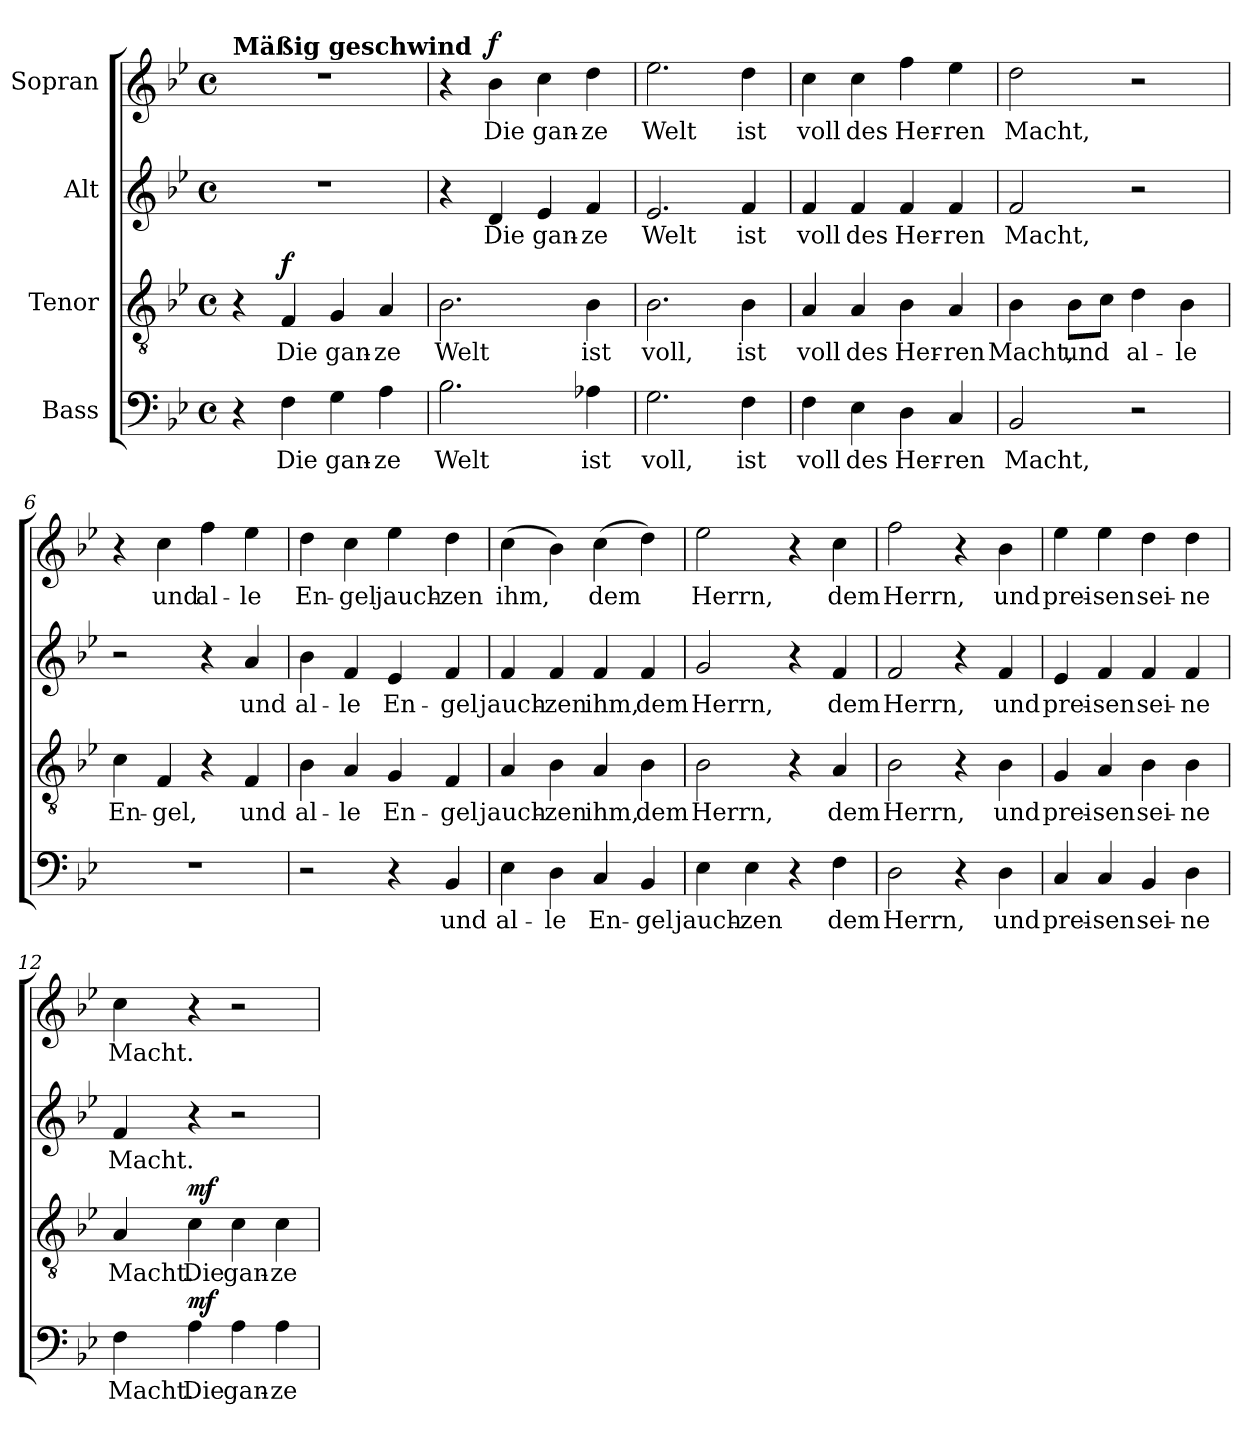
**kern	**text	**dynam	**kern	**text	**dynam	**kern	**text	**kern	**text	**dynam
*part4	*part4	*part4	*part3	*part3	*part3	*part2	*part2	*part1	*part1	*part1
*staff4	*staff4	*staff4	*staff3	*staff3	*staff3	*staff2	*staff2	*staff1	*staff1	*staff1
*I"Bass	*	*	*I"Tenor	*	*	*I"Alt	*	*I"Sopran	*	*
*clefF4	*	*	*clefGv2	*	*	*clefG2	*	*clefG2	*	*
*k[b-e-]	*	*	*k[b-e-]	*	*	*k[b-e-]	*	*k[b-e-]	*	*
*M4/4	*	*	*M4/4	*	*	*M4/4	*	*M4/4	*	*
*met(c)	*	*	*met(c)	*	*	*met(c)	*	*met(c)	*	*
=1	=1	=1	=1	=1	=1	=1	=1	=1	=1	=1
!	!	!	!	!	!	!	!	!LO:TX:a:B:t=Mäßig geschwind	!	!
4r	.	.	4r	.	.	1r	.	1r	.	.
!	!LO:LY:b	!	!	!LO:LY:b	!LO:DY:a	!	!	!	!	!
4F\	Die	.	4F/	Die	f	.	.	.	.	.
!	!LO:LY:b	!	!	!LO:LY:b	!	!	!	!	!	!
4G\	gan-	.	4G/	gan-	.	.	.	.	.	.
!	!LO:LY:b	!	!	!LO:LY:b	!	!	!	!	!	!
4A\	-ze	.	4A/	-ze	.	.	.	.	.	.
=2	=2	=2	=2	=2	=2	=2	=2	=2	=2	=2
!	!LO:LY:b	!	!	!LO:LY:b	!	!	!	!	!	!
2.B-\	Welt	.	2.B-\	Welt	.	4r	.	4r	.	.
!	!	!	!	!	!	!	!LO:LY:b	!	!LO:LY:b	!LO:DY:a
.	.	.	.	.	.	4d/	Die	4b-\	Die	f
!	!	!	!	!	!	!	!LO:LY:b	!	!LO:LY:b	!
.	.	.	.	.	.	4e-/	gan-	4cc\	gan-	.
!	!LO:LY:b	!	!	!LO:LY:b	!	!	!LO:LY:b	!	!LO:LY:b	!
4A-X\	ist	.	4B-\	ist	.	4f/	-ze	4dd\	-ze	.
=3	=3	=3	=3	=3	=3	=3	=3	=3	=3	=3
!	!LO:LY:b	!	!	!LO:LY:b	!	!	!LO:LY:b	!	!LO:LY:b	!
2.G\	voll,	.	2.B-\	voll,	.	2.e-/	Welt	2.ee-\	Welt	.
!	!LO:LY:b	!	!	!LO:LY:b	!	!	!LO:LY:b	!	!LO:LY:b	!
4F\	ist	.	4B-\	ist	.	4f/	ist	4dd\	ist	.
=4	=4	=4	=4	=4	=4	=4	=4	=4	=4	=4
!	!LO:LY:b	!	!	!LO:LY:b	!	!	!LO:LY:b	!	!LO:LY:b	!
4F\	voll	.	4A/	voll	.	4f/	voll	4cc\	voll	.
!	!LO:LY:b	!	!	!LO:LY:b	!	!	!LO:LY:b	!	!LO:LY:b	!
4E-\	des	.	4A/	des	.	4f/	des	4cc\	des	.
!	!LO:LY:b	!	!	!LO:LY:b	!	!	!LO:LY:b	!	!LO:LY:b	!
4D\	Her-	.	4B-\	Her-	.	4f/	Her-	4ff\	Her-	.
!	!LO:LY:b	!	!	!LO:LY:b	!	!	!LO:LY:b	!	!LO:LY:b	!
4C/	-ren	.	4A/	-ren	.	4f/	-ren	4ee-\	-ren	.
!!LO:LB:g=z
=5	=5	=5	=5	=5	=5	=5	=5	=5	=5	=5
!	!LO:LY:b	!	!	!LO:LY:b	!	!	!LO:LY:b	!	!LO:LY:b	!
2BB-/	Macht,	.	4B-\	Macht,	.	2f/	Macht,	2dd\	Macht,	.
!	!	!	!	!LO:LY:b	!	!	!	!	!	!
.	.	.	8B-\L	und	.	.	.	.	.	.
.	.	.	8c\J	.	.	.	.	.	.	.
!	!	!	!	!LO:LY:b	!	!	!	!	!	!
2r	.	.	4d\	al-	.	2r	.	2r	.	.
!	!	!	!	!LO:LY:b	!	!	!	!	!	!
.	.	.	4B-\	-le	.	.	.	.	.	.
=6	=6	=6	=6	=6	=6	=6	=6	=6	=6	=6
!	!	!	!	!LO:LY:b	!	!	!	!	!	!
1r	.	.	4c\	En-	.	2r	.	4r	.	.
!	!	!	!	!LO:LY:b	!	!	!	!	!LO:LY:b	!
.	.	.	4F/	-gel,	.	.	.	4cc\	und	.
!	!	!	!	!	!	!	!	!	!LO:LY:b	!
.	.	.	4r	.	.	4r	.	4ff\	al-	.
!	!	!	!	!LO:LY:b	!	!	!LO:LY:b	!	!LO:LY:b	!
.	.	.	4F/	und	.	4a/	und	4ee-\	-le	.
=7	=7	=7	=7	=7	=7	=7	=7	=7	=7	=7
!	!	!	!	!LO:LY:b	!	!	!LO:LY:b	!	!LO:LY:b	!
2r	.	.	4B-\	al-	.	4b-\	al-	4dd\	En-	.
!	!	!	!	!LO:LY:b	!	!	!LO:LY:b	!	!LO:LY:b	!
.	.	.	4A/	-le	.	4f/	-le	4cc\	-gel	.
!	!	!	!	!LO:LY:b	!	!	!LO:LY:b	!	!LO:LY:b	!
4r	.	.	4G/	En-	.	4e-/	En-	4ee-\	jauch-	.
!	!LO:LY:b	!	!	!LO:LY:b	!	!	!LO:LY:b	!	!LO:LY:b	!
4BB-/	und	.	4F/	-gel	.	4f/	-gel	4dd\	-zen	.
=8	=8	=8	=8	=8	=8	=8	=8	=8	=8	=8
!	!LO:LY:b	!	!	!LO:LY:b	!	!	!LO:LY:b	!	!LO:LY:b	!
4E-\	al-	.	4A/	jauch-	.	4f/	jauch-	(4cc\	ihm,	.
!	!LO:LY:b	!	!	!LO:LY:b	!	!	!LO:LY:b	!	!	!
4D\	-le	.	4B-\	-zen	.	4f/	-zen	4b-\)	.	.
!	!LO:LY:b	!	!	!LO:LY:b	!	!	!LO:LY:b	!	!LO:LY:b	!
4C/	En-	.	4A/	ihm,	.	4f/	ihm,	(4cc\	dem	.
!	!LO:LY:b	!	!	!LO:LY:b	!	!	!LO:LY:b	!	!	!
4BB-/	-gel	.	4B-\	dem	.	4f/	dem	4dd\)	.	.
!!LO:LB:g=z
=9	=9	=9	=9	=9	=9	=9	=9	=9	=9	=9
!	!LO:LY:b	!	!	!LO:LY:b	!	!	!LO:LY:b	!	!LO:LY:b	!
4E-\	jauch-	.	2B-\	Herrn,	.	2g/	Herrn,	2ee-\	Herrn,	.
!	!LO:LY:b	!	!	!	!	!	!	!	!	!
4E-\	-zen	.	.	.	.	.	.	.	.	.
4r	.	.	4r	.	.	4r	.	4r	.	.
!	!LO:LY:b	!	!	!LO:LY:b	!	!	!LO:LY:b	!	!LO:LY:b	!
4F\	dem	.	4A/	dem	.	4f/	dem	4cc\	dem	.
=10	=10	=10	=10	=10	=10	=10	=10	=10	=10	=10
!	!LO:LY:b	!	!	!LO:LY:b	!	!	!LO:LY:b	!	!LO:LY:b	!
2D\	Herrn,	.	2B-\	Herrn,	.	2f/	Herrn,	2ff\	Herrn,	.
4r	.	.	4r	.	.	4r	.	4r	.	.
!	!LO:LY:b	!	!	!LO:LY:b	!	!	!LO:LY:b	!	!LO:LY:b	!
4D\	und	.	4B-\	und	.	4f/	und	4b-\	und	.
=11	=11	=11	=11	=11	=11	=11	=11	=11	=11	=11
!	!LO:LY:b	!	!	!LO:LY:b	!	!	!LO:LY:b	!	!LO:LY:b	!
4C/	prei-	.	4G/	prei-	.	4e-/	prei-	4ee-\	prei-	.
!	!LO:LY:b	!	!	!LO:LY:b	!	!	!LO:LY:b	!	!LO:LY:b	!
4C/	-sen	.	4A/	-sen	.	4f/	-sen	4ee-\	-sen	.
!	!LO:LY:b	!	!	!LO:LY:b	!	!	!LO:LY:b	!	!LO:LY:b	!
4BB-/	sei-	.	4B-\	sei-	.	4f/	sei-	4dd\	sei-	.
!	!LO:LY:b	!	!	!LO:LY:b	!	!	!LO:LY:b	!	!LO:LY:b	!
4D\	-ne	.	4B-\	-ne	.	4f/	-ne	4dd\	-ne	.
=12	=12	=12	=12	=12	=12	=12	=12	=12	=12	=12
!	!LO:LY:b	!	!	!LO:LY:b	!	!	!LO:LY:b	!	!LO:LY:b	!
4F\	Macht.	.	4A/	Macht.	.	4f/	Macht.	4cc\	Macht.	.
!	!LO:LY:b	!LO:DY:a	!	!LO:LY:b	!LO:DY:a	!	!	!	!	!
4A\	Die	mf	4c\	Die	mf	4r	.	4r	.	.
!	!LO:LY:b	!	!	!LO:LY:b	!	!	!	!	!	!
4A\	gan-	.	4c\	gan-	.	2r	.	2r	.	.
!	!LO:LY:b	!	!	!LO:LY:b	!	!	!	!	!	!
4A\	-ze	.	4c\	-ze	.	.	.	.	.	.
=	=	=	=	=	=	=	=	=	=	=
*-	*-	*-	*-	*-	*-	*-	*-	*-	*-	*-
